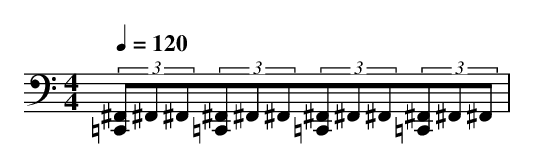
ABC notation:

X:1
M:4/4
Q:1/4=120
K:C
V:Drums
L:1/8
(3[^F,,=C,,]^F,,^F,,(3[^F,,=C,,]^F,,^F,,(3[^F,,=C,,]^F,,^F,,(3[^F,,=C,,]^F,,^F,,|
